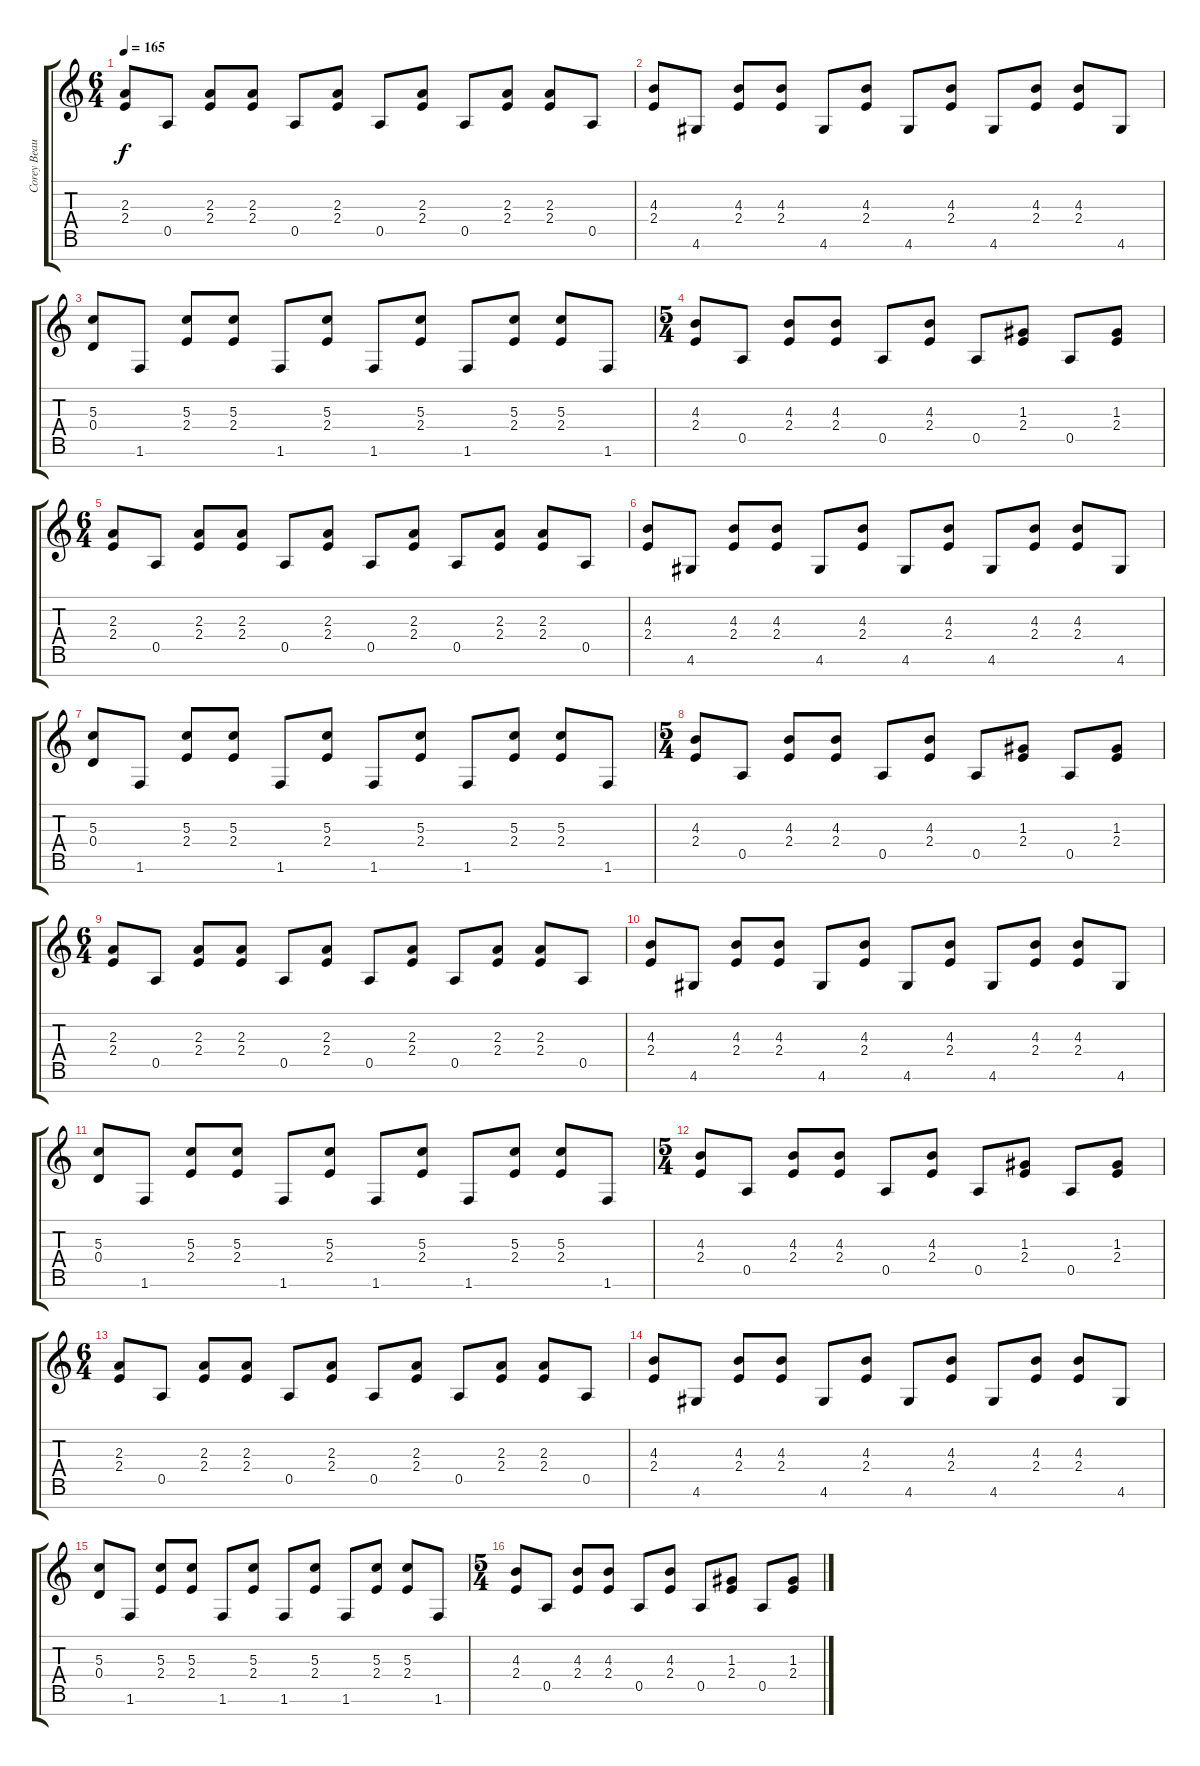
\track ("Corey Beaulieu" "Corey Beau") {instrument distortionguitar}
\staff {score tabs}
\tuning (E4 B3 G3 D3 A2 E2 B1) {hide}
\ts (6 4)
\tempo 165
\clef g2
\ks c
(2.3 2.4).8{dy f} 0.5.8 (2.3 2.4).8 (2.3 2.4).8 0.5.8 (2.3 2.4).8 0.5.8 (2.3 2.4).8 0.5.8 (2.3 2.4).8 (2.3 2.4).8 0.5.8 |
(4.3 2.4).8 4.6.8 (4.3 2.4).8 (4.3 2.4).8 4.6.8 (4.3 2.4).8 4.6.8 (4.3 2.4).8 4.6.8 (4.3 2.4).8 (4.3 2.4).8 4.6.8 |
(5.3 0.4).8 1.6.8 (5.3 2.4).8 (5.3 2.4).8 1.6.8 (5.3 2.4).8 1.6.8 (5.3 2.4).8 1.6.8 (5.3 2.4).8 (5.3 2.4).8 1.6.8 |
\ts (5 4)
(4.3 2.4).8 0.5.8 (4.3 2.4).8 (4.3 2.4).8 0.5.8 (4.3 2.4).8 0.5.8 (1.3 2.4).8 0.5.8 (1.3 2.4).8 |
\ts (6 4)
(2.3 2.4).8 0.5.8 (2.3 2.4).8 (2.3 2.4).8 0.5.8 (2.3 2.4).8 0.5.8 (2.3 2.4).8 0.5.8 (2.3 2.4).8 (2.3 2.4).8 0.5.8 |
(4.3 2.4).8 4.6.8 (4.3 2.4).8 (4.3 2.4).8 4.6.8 (4.3 2.4).8 4.6.8 (4.3 2.4).8 4.6.8 (4.3 2.4).8 (4.3 2.4).8 4.6.8 |
(5.3 0.4).8 1.6.8 (5.3 2.4).8 (5.3 2.4).8 1.6.8 (5.3 2.4).8 1.6.8 (5.3 2.4).8 1.6.8 (5.3 2.4).8 (5.3 2.4).8 1.6.8 |
\ts (5 4)
(4.3 2.4).8 0.5.8 (4.3 2.4).8 (4.3 2.4).8 0.5.8 (4.3 2.4).8 0.5.8 (1.3 2.4).8 0.5.8 (1.3 2.4).8 |
\ts (6 4)
(2.3 2.4).8 0.5.8 (2.3 2.4).8 (2.3 2.4).8 0.5.8 (2.3 2.4).8 0.5.8 (2.3 2.4).8 0.5.8 (2.3 2.4).8 (2.3 2.4).8 0.5.8 |
(4.3 2.4).8 4.6.8 (4.3 2.4).8 (4.3 2.4).8 4.6.8 (4.3 2.4).8 4.6.8 (4.3 2.4).8 4.6.8 (4.3 2.4).8 (4.3 2.4).8 4.6.8 |
(5.3 0.4).8 1.6.8 (5.3 2.4).8 (5.3 2.4).8 1.6.8 (5.3 2.4).8 1.6.8 (5.3 2.4).8 1.6.8 (5.3 2.4).8 (5.3 2.4).8 1.6.8 |
\ts (5 4)
(4.3 2.4).8 0.5.8 (4.3 2.4).8 (4.3 2.4).8 0.5.8 (4.3 2.4).8 0.5.8 (1.3 2.4).8 0.5.8 (1.3 2.4).8 |
\ts (6 4)
(2.3 2.4).8 0.5.8 (2.3 2.4).8 (2.3 2.4).8 0.5.8 (2.3 2.4).8 0.5.8 (2.3 2.4).8 0.5.8 (2.3 2.4).8 (2.3 2.4).8 0.5.8 |
(4.3 2.4).8 4.6.8 (4.3 2.4).8 (4.3 2.4).8 4.6.8 (4.3 2.4).8 4.6.8 (4.3 2.4).8 4.6.8 (4.3 2.4).8 (4.3 2.4).8 4.6.8 |
(5.3 0.4).8 1.6.8 (5.3 2.4).8 (5.3 2.4).8 1.6.8 (5.3 2.4).8 1.6.8 (5.3 2.4).8 1.6.8 (5.3 2.4).8 (5.3 2.4).8 1.6.8 |
\ts (5 4)
(4.3 2.4).8 0.5.8 (4.3 2.4).8 (4.3 2.4).8 0.5.8 (4.3 2.4).8 0.5.8 (1.3 2.4).8 0.5.8 (1.3 2.4).8
